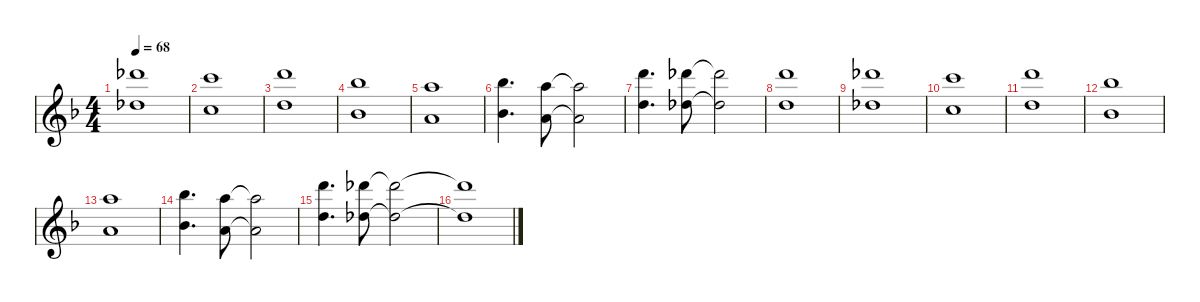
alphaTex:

\defaultSystemsLayout 4
\hideDynamics
\bracketExtendMode nobrackets
\singleTrackTrackNamePolicy hidden
\multiTrackTrackNamePolicy hidden
\firstSystemTrackNameMode fullname
\firstSystemTrackNameOrientation horizontal
\otherSystemsTrackNameOrientation horizontal
\track ("Per Wiberg" "vln.") {defaultSystemsLayout 4 instrument stringensemble1}
\staff {score}
\tuning (E4 B3 G3 D3 A2 E2)
\ts (4 4)
\tempo 68
\clef g2
\ks dminor
(21.1{acc b} 18.3{acc b}).1{dy f beam Down} |
(20.1{acc forcenatural} 17.3{acc forcenatural}).1{beam Down} |
(22.1{acc forcenatural} 19.3{acc forcenatural}).1{beam Down} |
(18.1{acc b} 15.3{acc b}).1{beam Down} |
(17.1{acc forcenatural} 14.3{acc forcenatural}).1{beam Down} |
(18.1{acc b} 15.3{acc b}).4{d beam Down} (17.1{acc forcenatural} 14.3{acc forcenatural}).8{beam Down} (17.1{t acc forcenatural} 14.3{t acc forcenatural}).2{beam Down} |
(22.1{acc forcenatural} 19.3{acc forcenatural}).4{d beam Down} (21.1{acc b} 18.3{acc b}).8{beam Down} (21.1{t acc b} 18.3{t acc b}).2{beam Down} |
(22.1{acc forcenatural} 19.3{acc forcenatural}).1{beam Down} |
(21.1{acc b} 18.3{acc b}).1{beam Down} |
(20.1{acc forcenatural} 17.3{acc forcenatural}).1{beam Down} |
(22.1{acc forcenatural} 19.3{acc forcenatural}).1{beam Down} |
(18.1{acc b} 15.3{acc b}).1{beam Down} |
(17.1{acc forcenatural} 14.3{acc forcenatural}).1{beam Down} |
(18.1{acc b} 15.3{acc b}).4{d beam Down} (17.1{acc forcenatural} 14.3{acc forcenatural}).8{beam Down} (14.3{t acc forcenatural} 17.1{t acc forcenatural}).2{beam Down} |
(22.1{acc forcenatural} 19.3{acc forcenatural}).4{d beam Down} (21.1{acc b} 18.3{acc b}).8{beam Down} (21.1{t acc b} 18.3{t acc b}).2{beam Down} |
(21.1{t acc b} 18.3{t acc b}).1{beam Down}
